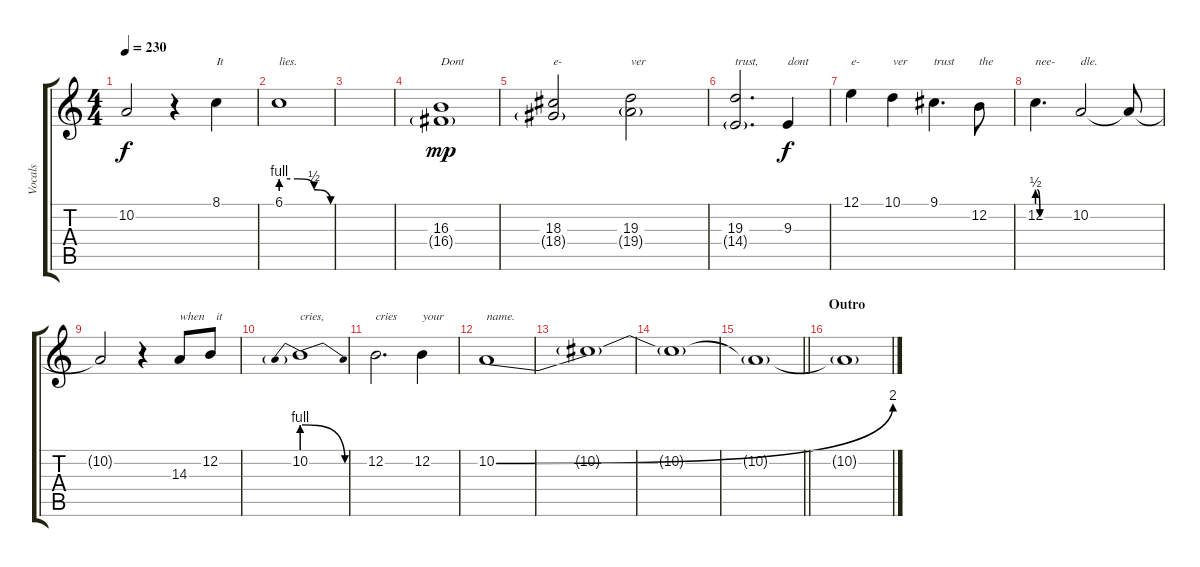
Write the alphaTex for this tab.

\track ("Vocals" "Vocals") {instrument lead2sawtooth}
\staff {score tabs}
\tuning (E4 B3 G3 D3 A2 E2) {hide}
\ts (4 4)
\tempo 230
\clef g2
\ks c
10.2{t}.2{dy f} r.4 8.1.4{txt "It"} |
6.1{be (custom 0 4 20 4 40 2 60 0)}.1{txt "lies."} |
|
(16.3 16.4{g}).1{txt "Dont" dy mp} |
(18.3 18.4{g}).2{txt "e-"} (19.3 19.4{g}).2{txt "ver"} |
(19.3 14.4{g}).2{d txt "trust,"} 9.3.4{txt "dont" dy f} |
12.1.4{txt "e-"} 10.1.4{txt "ver"} 9.1.4{d txt "trust"} 12.2.8{txt "the"} |
12.2{be (custom 0 2 5 0 15 0 40 0 60 0)}.4{d txt "nee-"} 10.2.2{txt "dle."} 10.2{t}.8 |
10.2{t}.2 r.4 14.3.8{txt "when"} 12.2.8{txt "  it"} |
10.2{be (prebendrelease 0 4 60 0)}.1{txt "cries,"} |
12.2.2{d txt "cries"} 12.2.4{txt "your"} |
10.2{be (bend 0 0 60 8)}.1{txt "name."} |
10.2{t}.1 |
10.2{t}.1 |
\barLineRight lightlight
10.2{t}.1 |
\section ("" "Outro")
10.2{t}.1
